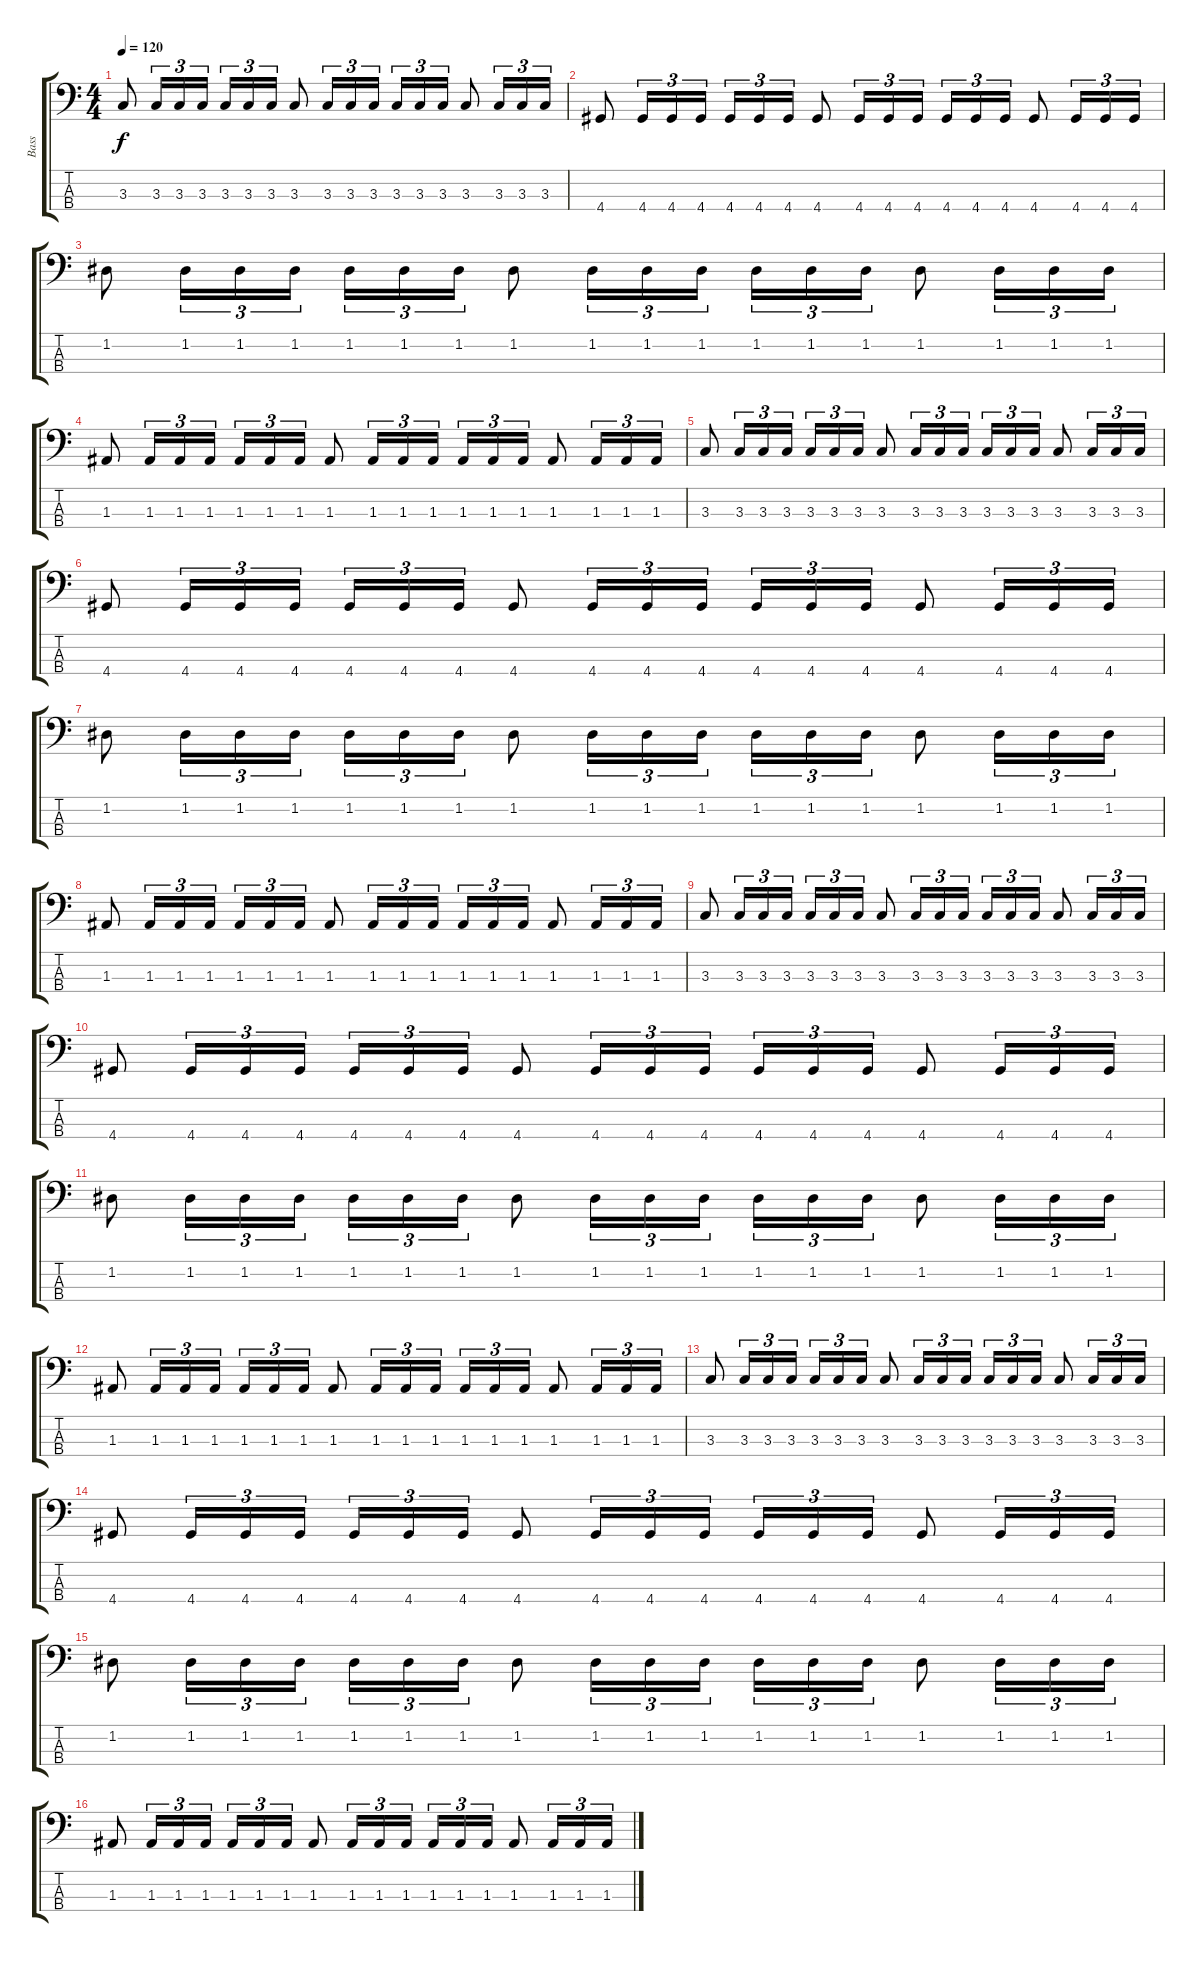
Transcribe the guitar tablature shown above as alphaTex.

\track ("Bass" "Bass") {instrument electricbassfinger}
\staff {score tabs}
\tuning (G2 D2 A1 E1) {hide}
\ts (4 4)
\tempo 120
\clef f4
\ks c
3.3.8{dy f} 3.3.16{tu (3 2)} 3.3.16{tu (3 2)} 3.3.16{tu (3 2)} 3.3.16{tu (3 2)} 3.3.16{tu (3 2)} 3.3.16{tu (3 2)} 3.3.8 3.3.16{tu (3 2)} 3.3.16{tu (3 2)} 3.3.16{tu (3 2)} 3.3.16{tu (3 2)} 3.3.16{tu (3 2)} 3.3.16{tu (3 2)} 3.3.8 3.3.16{tu (3 2)} 3.3.16{tu (3 2)} 3.3.16{tu (3 2)} |
4.4.8 4.4.16{tu (3 2)} 4.4.16{tu (3 2)} 4.4.16{tu (3 2)} 4.4.16{tu (3 2)} 4.4.16{tu (3 2)} 4.4.16{tu (3 2)} 4.4.8 4.4.16{tu (3 2)} 4.4.16{tu (3 2)} 4.4.16{tu (3 2)} 4.4.16{tu (3 2)} 4.4.16{tu (3 2)} 4.4.16{tu (3 2)} 4.4.8 4.4.16{tu (3 2)} 4.4.16{tu (3 2)} 4.4.16{tu (3 2)} |
1.2.8 1.2.16{tu (3 2)} 1.2.16{tu (3 2)} 1.2.16{tu (3 2)} 1.2.16{tu (3 2)} 1.2.16{tu (3 2)} 1.2.16{tu (3 2)} 1.2.8 1.2.16{tu (3 2)} 1.2.16{tu (3 2)} 1.2.16{tu (3 2)} 1.2.16{tu (3 2)} 1.2.16{tu (3 2)} 1.2.16{tu (3 2)} 1.2.8 1.2.16{tu (3 2)} 1.2.16{tu (3 2)} 1.2.16{tu (3 2)} |
1.3.8 1.3.16{tu (3 2)} 1.3.16{tu (3 2)} 1.3.16{tu (3 2)} 1.3.16{tu (3 2)} 1.3.16{tu (3 2)} 1.3.16{tu (3 2)} 1.3.8 1.3.16{tu (3 2)} 1.3.16{tu (3 2)} 1.3.16{tu (3 2)} 1.3.16{tu (3 2)} 1.3.16{tu (3 2)} 1.3.16{tu (3 2)} 1.3.8 1.3.16{tu (3 2)} 1.3.16{tu (3 2)} 1.3.16{tu (3 2)} |
3.3.8 3.3.16{tu (3 2)} 3.3.16{tu (3 2)} 3.3.16{tu (3 2)} 3.3.16{tu (3 2)} 3.3.16{tu (3 2)} 3.3.16{tu (3 2)} 3.3.8 3.3.16{tu (3 2)} 3.3.16{tu (3 2)} 3.3.16{tu (3 2)} 3.3.16{tu (3 2)} 3.3.16{tu (3 2)} 3.3.16{tu (3 2)} 3.3.8 3.3.16{tu (3 2)} 3.3.16{tu (3 2)} 3.3.16{tu (3 2)} |
4.4.8 4.4.16{tu (3 2)} 4.4.16{tu (3 2)} 4.4.16{tu (3 2)} 4.4.16{tu (3 2)} 4.4.16{tu (3 2)} 4.4.16{tu (3 2)} 4.4.8 4.4.16{tu (3 2)} 4.4.16{tu (3 2)} 4.4.16{tu (3 2)} 4.4.16{tu (3 2)} 4.4.16{tu (3 2)} 4.4.16{tu (3 2)} 4.4.8 4.4.16{tu (3 2)} 4.4.16{tu (3 2)} 4.4.16{tu (3 2)} |
1.2.8 1.2.16{tu (3 2)} 1.2.16{tu (3 2)} 1.2.16{tu (3 2)} 1.2.16{tu (3 2)} 1.2.16{tu (3 2)} 1.2.16{tu (3 2)} 1.2.8 1.2.16{tu (3 2)} 1.2.16{tu (3 2)} 1.2.16{tu (3 2)} 1.2.16{tu (3 2)} 1.2.16{tu (3 2)} 1.2.16{tu (3 2)} 1.2.8 1.2.16{tu (3 2)} 1.2.16{tu (3 2)} 1.2.16{tu (3 2)} |
1.3.8 1.3.16{tu (3 2)} 1.3.16{tu (3 2)} 1.3.16{tu (3 2)} 1.3.16{tu (3 2)} 1.3.16{tu (3 2)} 1.3.16{tu (3 2)} 1.3.8 1.3.16{tu (3 2)} 1.3.16{tu (3 2)} 1.3.16{tu (3 2)} 1.3.16{tu (3 2)} 1.3.16{tu (3 2)} 1.3.16{tu (3 2)} 1.3.8 1.3.16{tu (3 2)} 1.3.16{tu (3 2)} 1.3.16{tu (3 2)} |
3.3.8 3.3.16{tu (3 2)} 3.3.16{tu (3 2)} 3.3.16{tu (3 2)} 3.3.16{tu (3 2)} 3.3.16{tu (3 2)} 3.3.16{tu (3 2)} 3.3.8 3.3.16{tu (3 2)} 3.3.16{tu (3 2)} 3.3.16{tu (3 2)} 3.3.16{tu (3 2)} 3.3.16{tu (3 2)} 3.3.16{tu (3 2)} 3.3.8 3.3.16{tu (3 2)} 3.3.16{tu (3 2)} 3.3.16{tu (3 2)} |
4.4.8 4.4.16{tu (3 2)} 4.4.16{tu (3 2)} 4.4.16{tu (3 2)} 4.4.16{tu (3 2)} 4.4.16{tu (3 2)} 4.4.16{tu (3 2)} 4.4.8 4.4.16{tu (3 2)} 4.4.16{tu (3 2)} 4.4.16{tu (3 2)} 4.4.16{tu (3 2)} 4.4.16{tu (3 2)} 4.4.16{tu (3 2)} 4.4.8 4.4.16{tu (3 2)} 4.4.16{tu (3 2)} 4.4.16{tu (3 2)} |
1.2.8 1.2.16{tu (3 2)} 1.2.16{tu (3 2)} 1.2.16{tu (3 2)} 1.2.16{tu (3 2)} 1.2.16{tu (3 2)} 1.2.16{tu (3 2)} 1.2.8 1.2.16{tu (3 2)} 1.2.16{tu (3 2)} 1.2.16{tu (3 2)} 1.2.16{tu (3 2)} 1.2.16{tu (3 2)} 1.2.16{tu (3 2)} 1.2.8 1.2.16{tu (3 2)} 1.2.16{tu (3 2)} 1.2.16{tu (3 2)} |
1.3.8 1.3.16{tu (3 2)} 1.3.16{tu (3 2)} 1.3.16{tu (3 2)} 1.3.16{tu (3 2)} 1.3.16{tu (3 2)} 1.3.16{tu (3 2)} 1.3.8 1.3.16{tu (3 2)} 1.3.16{tu (3 2)} 1.3.16{tu (3 2)} 1.3.16{tu (3 2)} 1.3.16{tu (3 2)} 1.3.16{tu (3 2)} 1.3.8 1.3.16{tu (3 2)} 1.3.16{tu (3 2)} 1.3.16{tu (3 2)} |
3.3.8 3.3.16{tu (3 2)} 3.3.16{tu (3 2)} 3.3.16{tu (3 2)} 3.3.16{tu (3 2)} 3.3.16{tu (3 2)} 3.3.16{tu (3 2)} 3.3.8 3.3.16{tu (3 2)} 3.3.16{tu (3 2)} 3.3.16{tu (3 2)} 3.3.16{tu (3 2)} 3.3.16{tu (3 2)} 3.3.16{tu (3 2)} 3.3.8 3.3.16{tu (3 2)} 3.3.16{tu (3 2)} 3.3.16{tu (3 2)} |
4.4.8 4.4.16{tu (3 2)} 4.4.16{tu (3 2)} 4.4.16{tu (3 2)} 4.4.16{tu (3 2)} 4.4.16{tu (3 2)} 4.4.16{tu (3 2)} 4.4.8 4.4.16{tu (3 2)} 4.4.16{tu (3 2)} 4.4.16{tu (3 2)} 4.4.16{tu (3 2)} 4.4.16{tu (3 2)} 4.4.16{tu (3 2)} 4.4.8 4.4.16{tu (3 2)} 4.4.16{tu (3 2)} 4.4.16{tu (3 2)} |
1.2.8 1.2.16{tu (3 2)} 1.2.16{tu (3 2)} 1.2.16{tu (3 2)} 1.2.16{tu (3 2)} 1.2.16{tu (3 2)} 1.2.16{tu (3 2)} 1.2.8 1.2.16{tu (3 2)} 1.2.16{tu (3 2)} 1.2.16{tu (3 2)} 1.2.16{tu (3 2)} 1.2.16{tu (3 2)} 1.2.16{tu (3 2)} 1.2.8 1.2.16{tu (3 2)} 1.2.16{tu (3 2)} 1.2.16{tu (3 2)} |
1.3.8 1.3.16{tu (3 2)} 1.3.16{tu (3 2)} 1.3.16{tu (3 2)} 1.3.16{tu (3 2)} 1.3.16{tu (3 2)} 1.3.16{tu (3 2)} 1.3.8 1.3.16{tu (3 2)} 1.3.16{tu (3 2)} 1.3.16{tu (3 2)} 1.3.16{tu (3 2)} 1.3.16{tu (3 2)} 1.3.16{tu (3 2)} 1.3.8 1.3.16{tu (3 2)} 1.3.16{tu (3 2)} 1.3.16{tu (3 2)}
